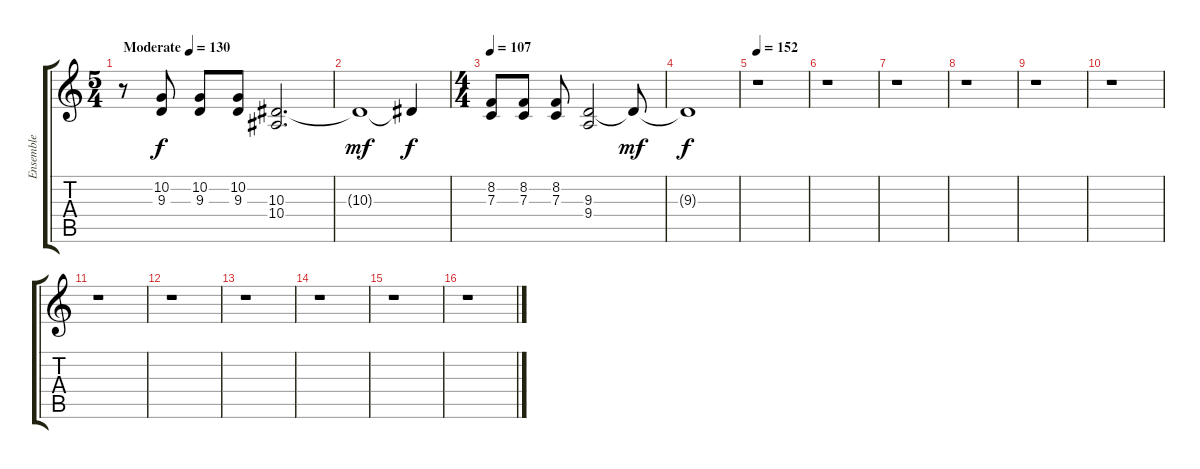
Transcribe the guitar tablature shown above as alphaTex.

\track ("Ensemble" "Ensemble") {instrument stringensemble1}
\staff {score tabs}
\tuning (D4 A3 F3 C3 G2 D2) {hide}
\ts (5 4)
\tempo (130 "Moderate")
\clef g2
\ks c
r.8{dy f instrument stringensemble1} (10.2 9.3).8 (10.2 9.3).8 (10.2 9.3).8 (10.3 10.4).2{d} |
10.3{t}.1{dy mf} 10.3{t}.4{dy f} |
\ts (4 4)
\tempo 107
(8.2 7.3).8 (8.2 7.3).8 (8.2 7.3).8 (9.3 9.4).2 9.3{t}.8{dy mf} |
9.3{t}.1{dy f} |
\tempo 152
r.1 |
r.1 |
r.1 |
r.1 |
r.1 |
r.1 |
r.1 |
r.1 |
r.1 |
r.1 |
r.1 |
r.1
